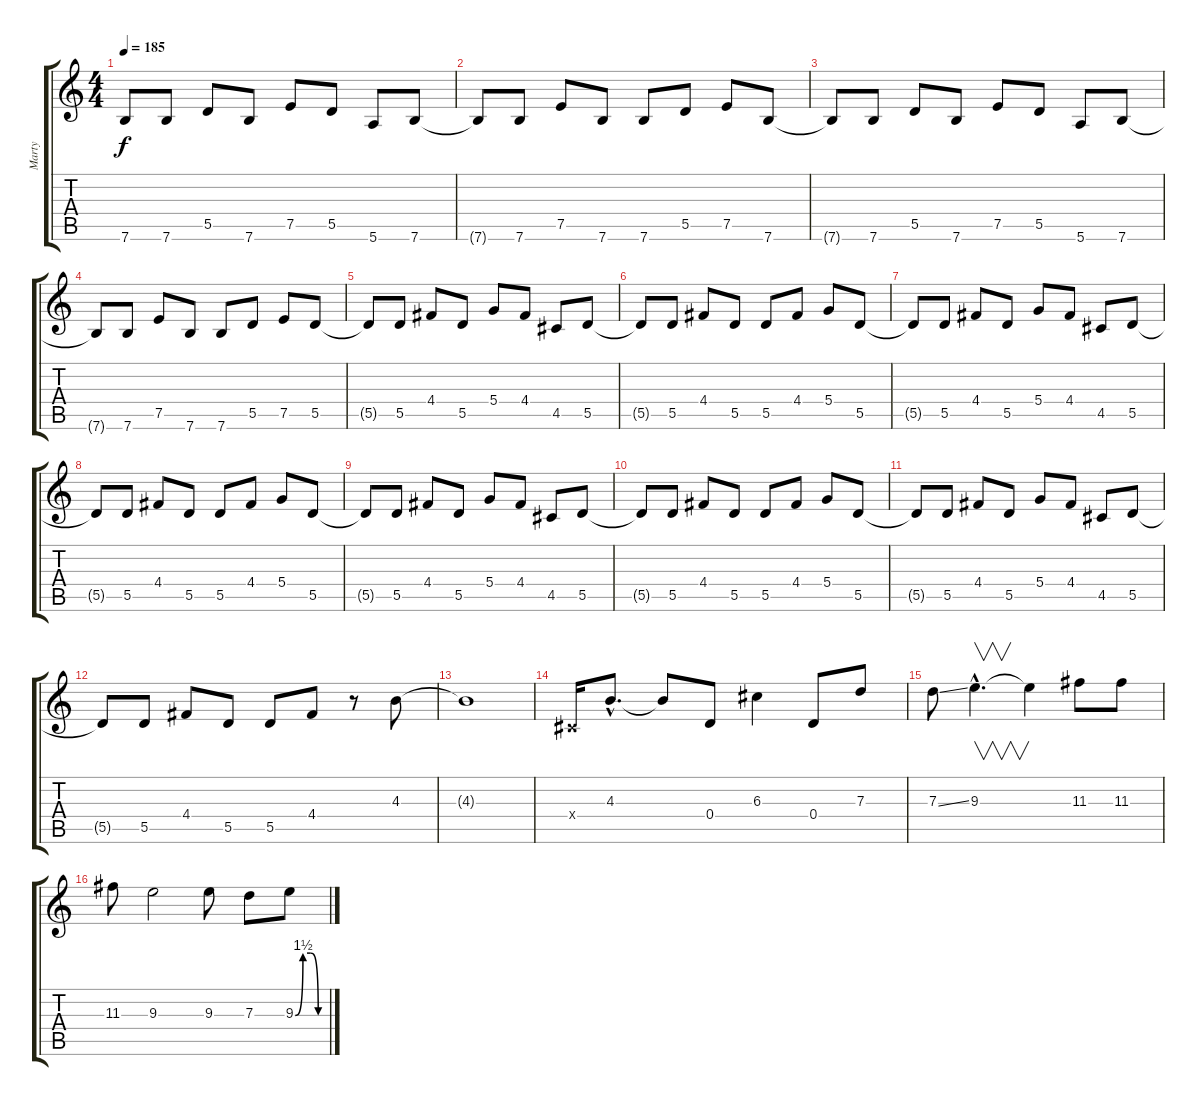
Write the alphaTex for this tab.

\track ("Marty" "Marty") {instrument distortionguitar}
\staff {score tabs}
\tuning (E4 B3 G3 D3 A2 E2) {hide}
\ts (4 4)
\tempo 185
\clef g2
\ks c
7.6{t}.8{dy f} 7.6.8 5.5.8 7.6.8 7.5.8 5.5.8 5.6.8 7.6.8 |
7.6{t}.8 7.6.8 7.5.8 7.6.8 7.6.8 5.5.8 7.5.8 7.6.8 |
7.6{t}.8 7.6.8 5.5.8 7.6.8 7.5.8 5.5.8 5.6.8 7.6.8 |
7.6{t}.8 7.6.8 7.5.8 7.6.8 7.6.8 5.5.8 7.5.8 5.5.8 |
5.5{t}.8 5.5.8 4.4.8 5.5.8 5.4.8 4.4.8 4.5.8 5.5.8 |
5.5{t}.8 5.5.8 4.4.8 5.5.8 5.5.8 4.4.8 5.4.8 5.5.8 |
5.5{t}.8 5.5.8 4.4.8 5.5.8 5.4.8 4.4.8 4.5.8 5.5.8 |
5.5{t}.8 5.5.8 4.4.8 5.5.8 5.5.8 4.4.8 5.4.8 5.5.8 |
5.5{t}.8 5.5.8 4.4.8 5.5.8 5.4.8 4.4.8 4.5.8 5.5.8 |
5.5{t}.8 5.5.8 4.4.8 5.5.8 5.5.8 4.4.8 5.4.8 5.5.8 |
5.5{t}.8 5.5.8 4.4.8 5.5.8 5.4.8 4.4.8 4.5.8 5.5.8 |
5.5{t}.8 5.5.8 4.4.8 5.5.8 5.5.8 4.4.8 r.8 4.3.8 |
4.3{t}.1 |
-1.4{x}.16 4.3{hac}.8{d} 4.3{t}.8 0.4.8 6.3.4 0.4.8 7.3.8 |
7.3{ss}.8 9.3{hac}.4{v d} 9.3{t}.4 11.3.8 11.3.8 |
11.3.8 9.3.2 9.3.8 7.3.8 9.3{be (custom 0 0 15 6 30 6 45 0 60 0)}.8
